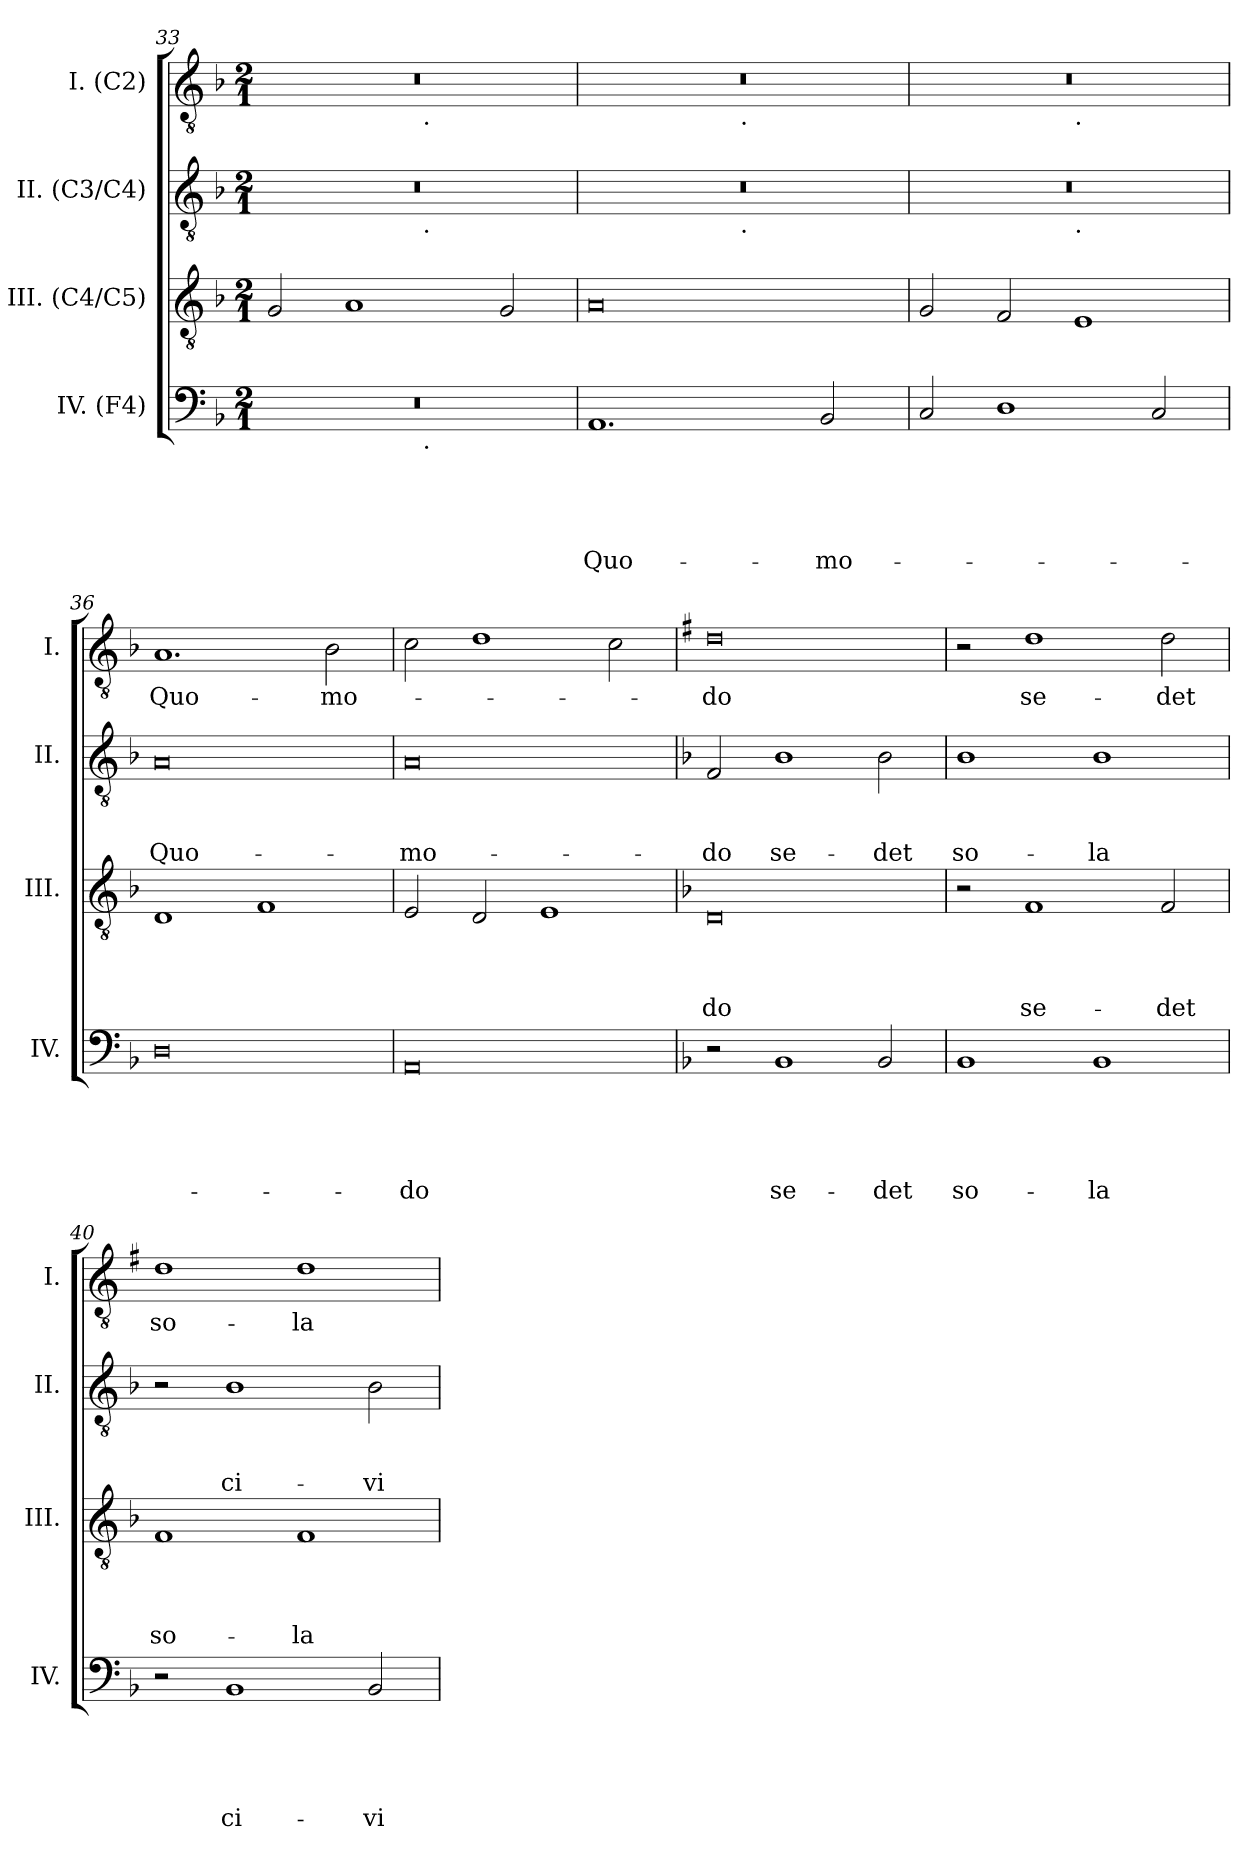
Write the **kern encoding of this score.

**kern	**text	**text	**text	**text	**text	**kern	**text	**text	**text	**text	**kern	**text	**text	**text	**kern	**text
*part4	*part4	*part4	*part4	*part4	*part4	*part3	*part3	*part3	*part3	*part3	*part2	*part2	*part2	*part2	*part1	*part1
*staff4	*staff4	*staff4	*staff4	*staff4	*staff4	*staff3	*staff3	*staff3	*staff3	*staff3	*staff2	*staff2	*staff2	*staff2	*staff1	*staff1
*I"IV. (F4)	*	*	*	*	*	*I"III. (C4/C5)	*	*	*	*	*I"II. (C3/C4)	*	*	*	*I"I. (C2)	*
*I'IV.	*	*	*	*	*	*I'III.	*	*	*	*	*I'II.	*	*	*	*I'I.	*
*clefF4	*	*	*	*	*	*clefGv2	*	*	*	*	*clefGv2	*	*	*	*clefGv2	*
*k[b-]	*	*	*	*	*	*k[b-]	*	*	*	*	*k[b-]	*	*	*	*k[b-]	*
*F:	*	*	*	*	*	*F:	*	*	*	*	*F:	*	*	*	*F:	*
*M2/1	*	*	*	*	*	*M2/1	*	*	*	*	*M2/1	*	*	*	*M2/1	*
=33	=33	=33	=33	=33	=33	=33	=33	=33	=33	=33	=33	=33	=33	=33	=33	=33
*^	*	*	*	*	*	*	*	*	*	*	*^	*	*	*	*^	*
0r	1ryy	.	.	.	.	.	2G/	.	.	.	.	0r	1ryy	.	.	.	0r	1ryy	.
.	.	.	.	.	.	.	1A	.	.	.	.	.	.	.	.	.	.	.	.
!	!	!	!	!	!	!	!	!	!	!	!	!	!	!	!	!	!	!LO:TX:b:t=.	!
!	!	!	!	!	!	!	!	!	!	!	!	!	!LO:TX:b:t=.	!	!	!	!	!	!
!	!LO:TX:b:t=.	!	!	!	!	!	!	!	!	!	!	!	!	!	!	!	!	!	!
.	1ryy	.	.	.	.	.	.	.	.	.	.	.	1ryy	.	.	.	.	1ryy	.
.	.	.	.	.	.	.	2G/	.	.	.	.	.	.	.	.	.	.	.	.
=34	=34	=34	=34	=34	=34	=34	=34	=34	=34	=34	=34	=34	=34	=34	=34	=34	=34	=34	=34
!	!	!	!	!	!	!LO:LY:b	!	!	!	!	!	!	!	!	!	!	!	!	!
*v	*v	*	*	*	*	*	*	*	*	*	*	*	*	*	*	*	*	*	*
1.AA	.	.	.	.	Quo-	0A	.	.	.	.	0r	2ryy	.	.	.	0r	2ryy	.
.	.	.	.	.	.	.	.	.	.	.	.	4...ryy	.	.	.	.	4...ryy	.
!	!	!	!	!	!	!	!	!	!	!	!	!	!	!	!	!	!LO:TX:b:t=.	!
!	!	!	!	!	!	!	!	!	!	!	!	!LO:TX:b:t=.	!	!	!	!	!	!
.	.	.	.	.	.	.	.	.	.	.	.	1ryy	.	.	.	.	1ryy	.
!	!	!	!	!	!LO:LY:b	!	!	!	!	!	!	!	!	!	!	!	!	!
2BB-/	.	.	.	.	-mo-	.	.	.	.	.	.	.	.	.	.	.	.	.
.	.	.	.	.	.	.	.	.	.	.	.	32ryy	.	.	.	.	32ryy	.
=35	=35	=35	=35	=35	=35	=35	=35	=35	=35	=35	=35	=35	=35	=35	=35	=35	=35	=35
2C/	.	.	.	.	.	2G/	.	.	.	.	0r	1ryy	.	.	.	0r	1ryy	.
1D	.	.	.	.	.	2F/	.	.	.	.	.	.	.	.	.	.	.	.
!	!	!	!	!	!	!	!	!	!	!	!	!	!	!	!	!	!LO:TX:b:t=.	!
!	!	!	!	!	!	!	!	!	!	!	!	!LO:TX:b:t=.	!	!	!	!	!	!
.	.	.	.	.	.	1E	.	.	.	.	.	1ryy	.	.	.	.	1ryy	.
2C/	.	.	.	.	.	.	.	.	.	.	.	.	.	.	.	.	.	.
!!LO:LB:g=z
=36	=36	=36	=36	=36	=36	=36	=36	=36	=36	=36	=36	=36	=36	=36	=36	=36	=36	=36
!	!	!	!	!	!	!	!	!	!	!	!	!	!	!	!LO:LY:b	!	!	!LO:LY:b
*	*	*	*	*	*	*	*	*	*	*	*v	*v	*	*	*	*	*	*
*	*	*	*	*	*	*	*	*	*	*	*	*	*	*	*v	*v	*
0D	.	.	.	.	.	1D	.	.	.	.	0A	.	.	Quo-	1.A	Quo-
.	.	.	.	.	.	1F	.	.	.	.	.	.	.	.	.	.
!	!	!	!	!	!	!	!	!	!	!	!	!	!	!	!	!LO:LY:b
.	.	.	.	.	.	.	.	.	.	.	.	.	.	.	2B-\	-mo-
=37	=37	=37	=37	=37	=37	=37	=37	=37	=37	=37	=37	=37	=37	=37	=37	=37
!	!	!	!	!	!LO:LY:b:rj	!	!	!	!	!	!	!	!	!LO:LY:b:rj	!	!
0AA	.	.	.	.	-do	2E/	.	.	.	.	0A	.	.	-mo-	2c\	.
.	.	.	.	.	.	2D/	.	.	.	.	.	.	.	.	1d	.
.	.	.	.	.	.	1E	.	.	.	.	.	.	.	.	.	.
.	.	.	.	.	.	.	.	.	.	.	.	.	.	.	2c\	.
=38	=38	=38	=38	=38	=38	=38	=38	=38	=38	=38	=38	=38	=38	=38	=38	=38
*	*	*	*	*	*	*	*	*	*	*	*	*	*	*	*k[f#]	*
*	*	*	*	*	*	*	*	*	*	*	*	*	*	*	*G:	*
!	!	!	!	!	!	!	!	!	!	!LO:LY:b:rj	!	!	!	!LO:LY:b	!	!LO:LY:b:rj
2r	.	.	.	.	.	0D	.	.	.	-do	2F/	.	.	-do	0d	-do
!	!	!	!	!	!LO:LY:b	!	!	!	!	!	!	!	!	!LO:LY:b	!	!
1BB-	.	.	.	.	se-	.	.	.	.	.	1B-	.	.	se-	.	.
!	!	!	!	!	!LO:LY:b	!	!	!	!	!	!	!	!	!LO:LY:b	!	!
2BB-/	.	.	.	.	-det	.	.	.	.	.	2B-\	.	.	-det	.	.
=39	=39	=39	=39	=39	=39	=39	=39	=39	=39	=39	=39	=39	=39	=39	=39	=39
!	!	!	!	!	!LO:LY:b	!	!	!	!	!	!	!	!	!LO:LY:b	!	!
1BB-	.	.	.	.	so-	2r	.	.	.	.	1B-	.	.	so-	2r	.
!	!	!	!	!	!	!	!	!	!	!LO:LY:b	!	!	!	!	!	!LO:LY:b
.	.	.	.	.	.	1F	.	.	.	se-	.	.	.	.	1d	se-
!	!	!	!	!	!LO:LY:b	!	!	!	!	!	!	!	!	!LO:LY:b	!	!
1BB-	.	.	.	.	-la	.	.	.	.	.	1B-	.	.	-la	.	.
!	!	!	!	!	!	!	!	!	!	!LO:LY:b	!	!	!	!	!	!LO:LY:b
.	.	.	.	.	.	2F/	.	.	.	-det	.	.	.	.	2d\	-det
=40	=40	=40	=40	=40	=40	=40	=40	=40	=40	=40	=40	=40	=40	=40	=40	=40
!	!	!	!	!	!	!	!	!	!	!LO:LY:b	!	!	!	!	!	!LO:LY:b
2r	.	.	.	.	.	1F	.	.	.	so-	2r	.	.	.	1d	so-
!	!	!	!	!	!LO:LY:b	!	!	!	!	!	!	!	!	!LO:LY:b	!	!
1BB-	.	.	.	.	ci-	.	.	.	.	.	1B-	.	.	ci-	.	.
!	!	!	!	!	!	!	!	!	!	!LO:LY:b	!	!	!	!	!	!LO:LY:b
.	.	.	.	.	.	1F	.	.	.	-la	.	.	.	.	1d	-la
!	!	!	!	!	!LO:LY:b	!	!	!	!	!	!	!	!	!LO:LY:b	!	!
2BB-/	.	.	.	.	-vi-	.	.	.	.	.	2B-\	.	.	-vi-	.	.
=	=	=	=	=	=	=	=	=	=	=	=	=	=	=	=	=
*-	*-	*-	*-	*-	*-	*-	*-	*-	*-	*-	*-	*-	*-	*-	*-	*-
